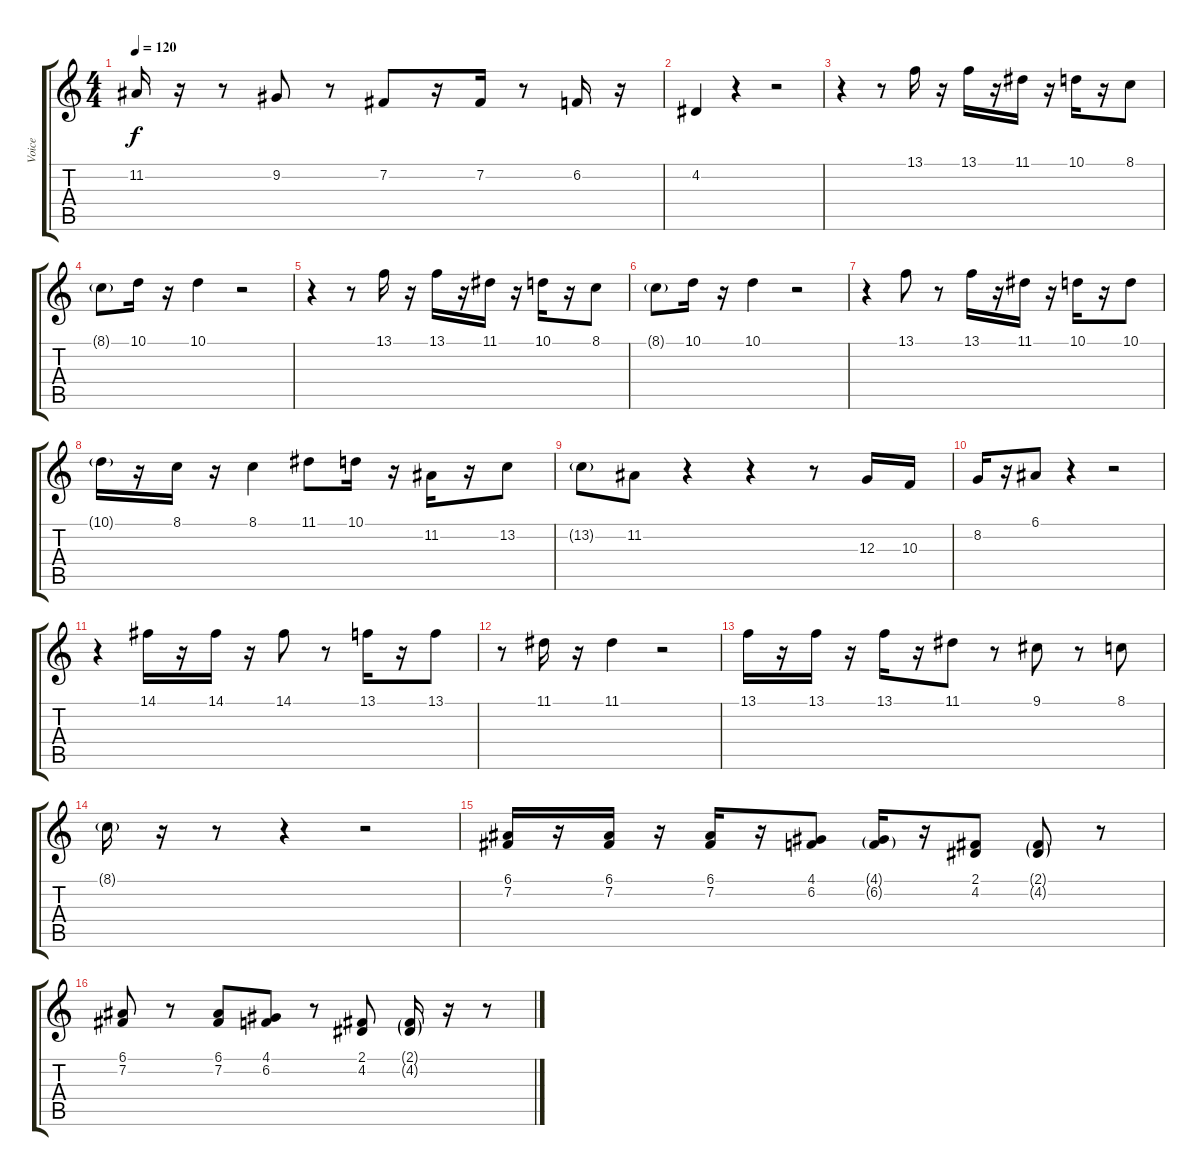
\track ("Voice" "Voice") {instrument fx7echoes}
\staff {score tabs}
\tuning (E4 B3 G3 D3 A2 E2) {hide}
\ts (4 4)
\tempo 120
\clef g2
\ks c
11.2.16{dy f} r.16 r.8 9.2.8 r.8 7.2.8 r.16 7.2.16 r.8 6.2.16 r.16 |
4.2.4 r.4 r.2 |
r.4 r.8 13.1.16 r.16 13.1.16 r.16 11.1.16 r.16 10.1.16 r.16 8.1.8 |
8.1{g}.8 10.1.16 r.16 10.1.4 r.2 |
r.4 r.8 13.1.16 r.16 13.1.16 r.16 11.1.16 r.16 10.1.16 r.16 8.1.8 |
8.1{g}.8 10.1.16 r.16 10.1.4 r.2 |
r.4 13.1.8 r.8 13.1.16 r.16 11.1.16 r.16 10.1.16 r.16 10.1.8 |
10.1{g}.16 r.16 8.1.16 r.16 8.1.4 11.1.8 10.1.16 r.16 11.2.16 r.16 13.2.8 |
13.2{g}.8 11.2.8 r.4 r.4 r.8 12.3.16 10.3.16 |
8.2.16 r.16 6.1.8 r.4 r.2 |
r.4 14.1.16 r.16 14.1.16 r.16 14.1.8 r.8 13.1.16 r.16 13.1.8 |
r.8 11.1.16 r.16 11.1.4 r.2 |
13.1.16 r.16 13.1.16 r.16 13.1.16 r.16 11.1.8 r.8 9.1.8 r.8 8.1.8 |
8.1{g}.16 r.16 r.8 r.4 r.2 |
(6.1 7.2).16 r.16 (6.1 7.2).16 r.16 (6.1 7.2).16 r.16 (4.1 6.2).8 (4.1{g} 6.2{g}).16 r.16 (2.1 4.2).8 (2.1{g} 4.2{g}).8 r.8 |
(6.1 7.2).8 r.8 (6.1 7.2).8 (4.1 6.2).8 r.8 (2.1 4.2).8 (2.1{g} 4.2{g}).16 r.16 r.8
